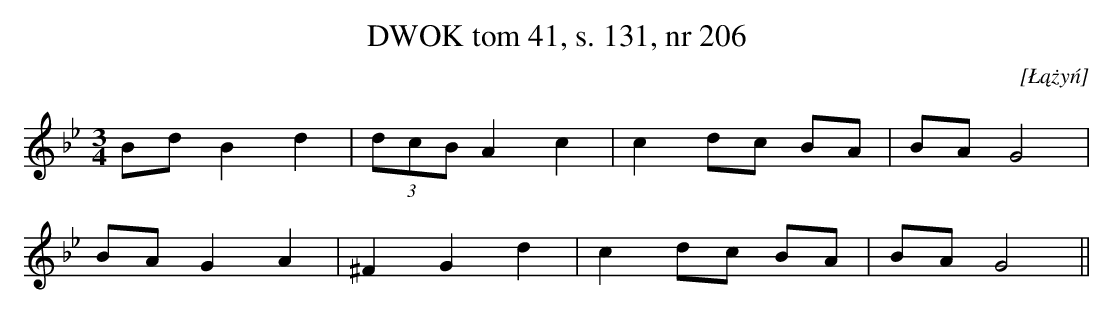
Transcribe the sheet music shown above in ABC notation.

X:1
T:DWOK tom 41, s. 131, nr 206
O:[Łążyń]
L:1/16
M:3/4
K:Bb
B2d2 B4 d4| (3d2c2B2 A4 c4|c4 d2c2 B2A2|B2A2 G8|
B2A2 G4 A4|^F4 G4 d4|c4 d2c2 B2A2|B2A2 G8||
